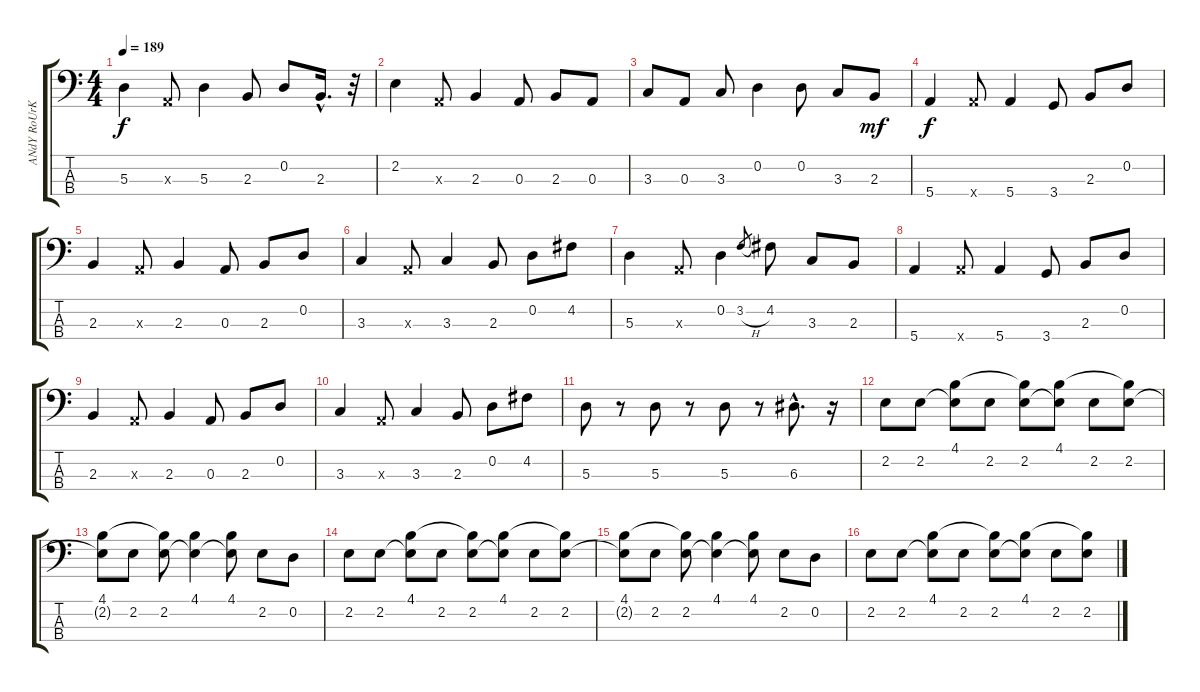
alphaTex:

\track ("ANdY RoUrKe" "ANdY RoUrK") {instrument electricbasspick}
\staff {score tabs}
\tuning (G2 D2 A1 E1) {hide}
\ts (4 4)
\tempo 189
\clef f4
\ks c
5.3.4{dy f} 0.3{x}.8 5.3.4 2.3.8 0.2.8 2.3{hac}.16{d} r.32 |
2.2.4 0.3{x}.8 2.3.4 0.3.8 2.3.8 0.3.8 |
3.3.8 0.3.8 3.3.8 0.2.4 0.2.8 3.3.8 2.3.8{dy mf} |
5.4.4{dy f} 5.4{x}.8 5.4.4 3.4.8 2.3.8 0.2.8 |
2.3.4 0.3{x}.8 2.3.4 0.3.8 2.3.8 0.2.8 |
3.3.4 0.3{x}.8 3.3.4 2.3.8 0.2.8 4.2.8 |
5.3.4 0.3{x}.8 0.2.4 3.2{h}.8{gr} 4.2.8 3.3.8 2.3.8 |
5.4.4 5.4{x}.8 5.4.4 3.4.8 2.3.8 0.2.8 |
2.3.4 0.3{x}.8 2.3.4 0.3.8 2.3.8 0.2.8 |
3.3.4 0.3{x}.8 3.3.4 2.3.8 0.2.8 4.2.8 |
5.3.8 r.8 5.3.8 r.8 5.3.8 r.8 6.3{hac}.8{d} r.16 |
2.2.8 2.2.8 (4.1 2.2{t}).8 2.2.8 (4.1{t} 2.2).8 (4.1 2.2{t}).8 2.2.8 (4.1{t} 2.2).8 |
(4.1 2.2{t}).8 2.2.8 (4.1{t} 2.2).8 (4.1 2.2{t}).4 (4.1 2.2{t}).8 2.2.8 0.2.8 |
2.2.8 2.2.8 (4.1 2.2{t}).8 2.2.8 (4.1{t} 2.2).8 (4.1 2.2{t}).8 2.2.8 (4.1{t} 2.2).8 |
(4.1 2.2{t}).8 2.2.8 (4.1{t} 2.2).8 (4.1 2.2{t}).4 (4.1 2.2{t}).8 2.2.8 0.2.8 |
2.2.8 2.2.8 (4.1 2.2{t}).8 2.2.8 (4.1{t} 2.2).8 (4.1 2.2{t}).8 2.2.8 (4.1{t} 2.2).8
